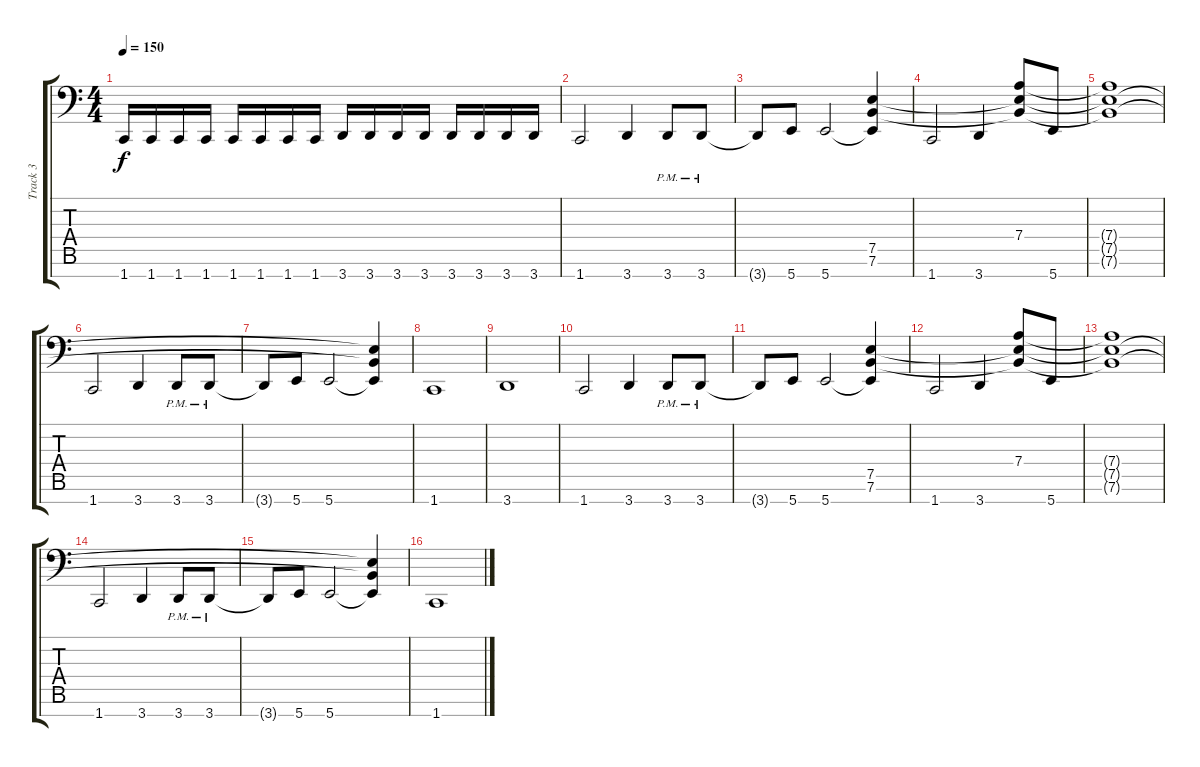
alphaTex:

\track ("Track 3" "Track 3") {instrument electricbasspick}
\staff {score tabs}
\tuning (E3 B2 G2 D2 A1 E1 B0) {hide}
\ts (4 4)
\tempo 150
\clef f4
\ks c
1.7.16{dy f} 1.7.16 1.7.16 1.7.16 1.7.16 1.7.16 1.7.16 1.7.16 3.7.16 3.7.16 3.7.16 3.7.16 3.7.16 3.7.16 3.7.16 3.7.16 |
1.7.2 3.7.4 3.7{pm}.8 3.7{pm}.8 |
3.7{t}.8 5.7.8 5.7.2 (7.5 7.6 5.7{t}).4 |
1.7.2 3.7.4 (7.4 7.5{t} 7.6{t}).8 5.7.8 |
(7.4{t} 7.5{t} 7.6{t}).1 |
1.7.2 3.7.4 3.7{pm}.8 3.7{pm}.8 |
3.7{t}.8 5.7.8 5.7.2 (7.5{t} 7.6{t} 5.7{t}).4 |
1.7.1 |
3.7.1 |
1.7.2 3.7.4 3.7{pm}.8 3.7{pm}.8 |
3.7{t}.8 5.7.8 5.7.2 (7.5 7.6 5.7{t}).4 |
1.7.2 3.7.4 (7.4 7.5{t} 7.6{t}).8 5.7.8 |
(7.4{t} 7.5{t} 7.6{t}).1 |
1.7.2 3.7.4 3.7{pm}.8 3.7{pm}.8 |
3.7{t}.8 5.7.8 5.7.2 (7.5{t} 7.6{t} 5.7{t}).4 |
1.7.1
